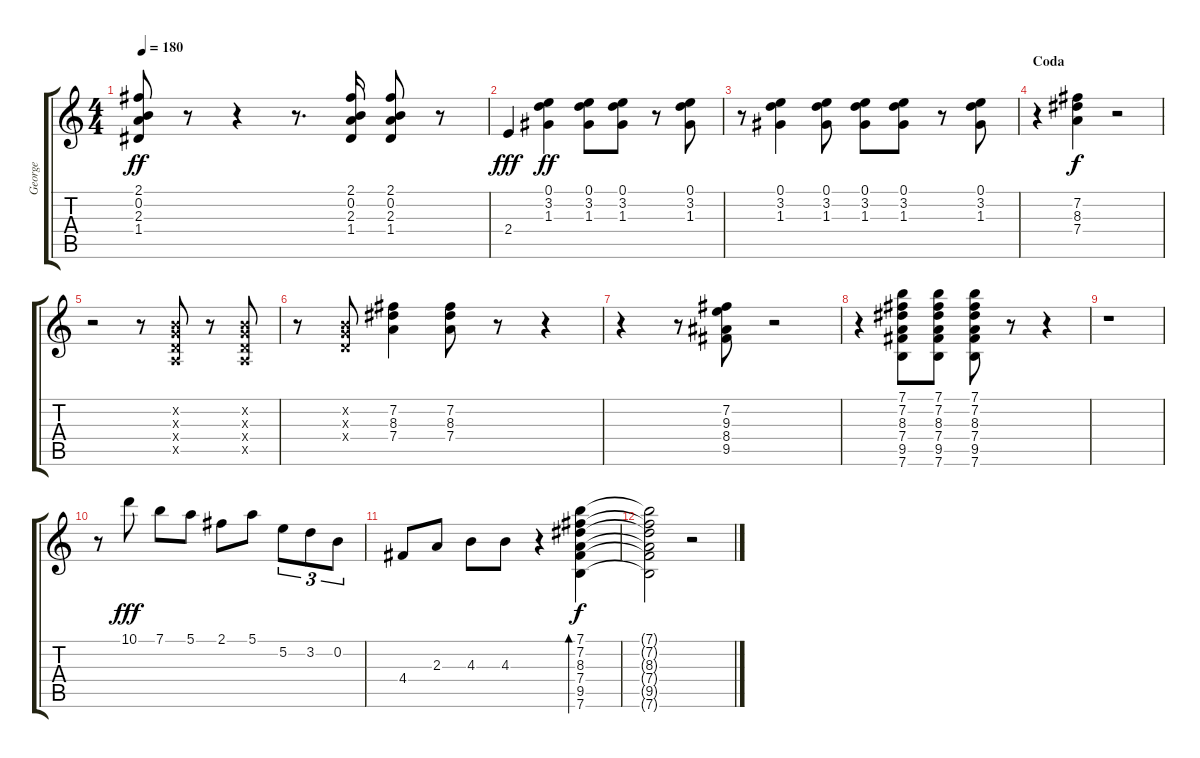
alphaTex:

\track ("George" "George") {instrument electricguitarjazz}
\staff {score tabs}
\tuning (E4 B3 G3 D3 A2 E2) {hide}
\ts (4 4)
\tempo 180
\clef g2
\ks c
(2.1 0.2 2.3 1.4).8{dy ff} r.8 r.4 r.8{d} (2.1 0.2 2.3 1.4).16 (2.1 0.2 2.3 1.4).8 r.8 |
2.4.4{dy fff} (0.1 3.2 1.3).4{dy ff} (0.1 3.2 1.3).8 (0.1 3.2 1.3).8 r.8 (0.1 3.2 1.3).8 |
r.8 (0.1 3.2 1.3).4 (0.1 3.2 1.3).8 (0.1 3.2 1.3).8 (0.1 3.2 1.3).8 r.8 (0.1 3.2 1.3).8 |
\section ("" "Coda")
r.4 (7.2 8.3 7.4).4{dy f} r.2 |
r.2 r.8 (0.2{x} 0.3{x} 0.4{x} 0.5{x}).8 r.8 (0.2{x} 0.3{x} 0.4{x} 0.5{x}).8 |
r.8 (0.2{x} 0.3{x} 0.4{x}).8 (7.2 8.3 7.4).4 (7.2 8.3 7.4).8 r.8 r.4 |
r.4 r.8 (7.2 9.3 8.4 9.5).8 r.2 |
r.4 (7.1 7.2 8.3 7.4 9.5 7.6).8 (7.1 7.2 8.3 7.4 9.5 7.6).8 (7.1 7.2 8.3 7.4 9.5 7.6).8 r.8 r.4 |
r.1 |
r.8 10.1.8{dy fff} 7.1.8 5.1.8 2.1.8 5.1.8 5.2.8{tu (3 2)} 3.2.8{tu (3 2)} 0.2.8{tu (3 2)} |
4.4.8 2.3.8 4.3.8 4.3.8 r.4 (7.1 7.2 8.3 7.4 9.5 7.6).4{bd 120 dy f} |
(7.1{t} 7.2{t} 8.3{t} 7.4{t} 9.5{t} 7.6{t}).2 r.2
